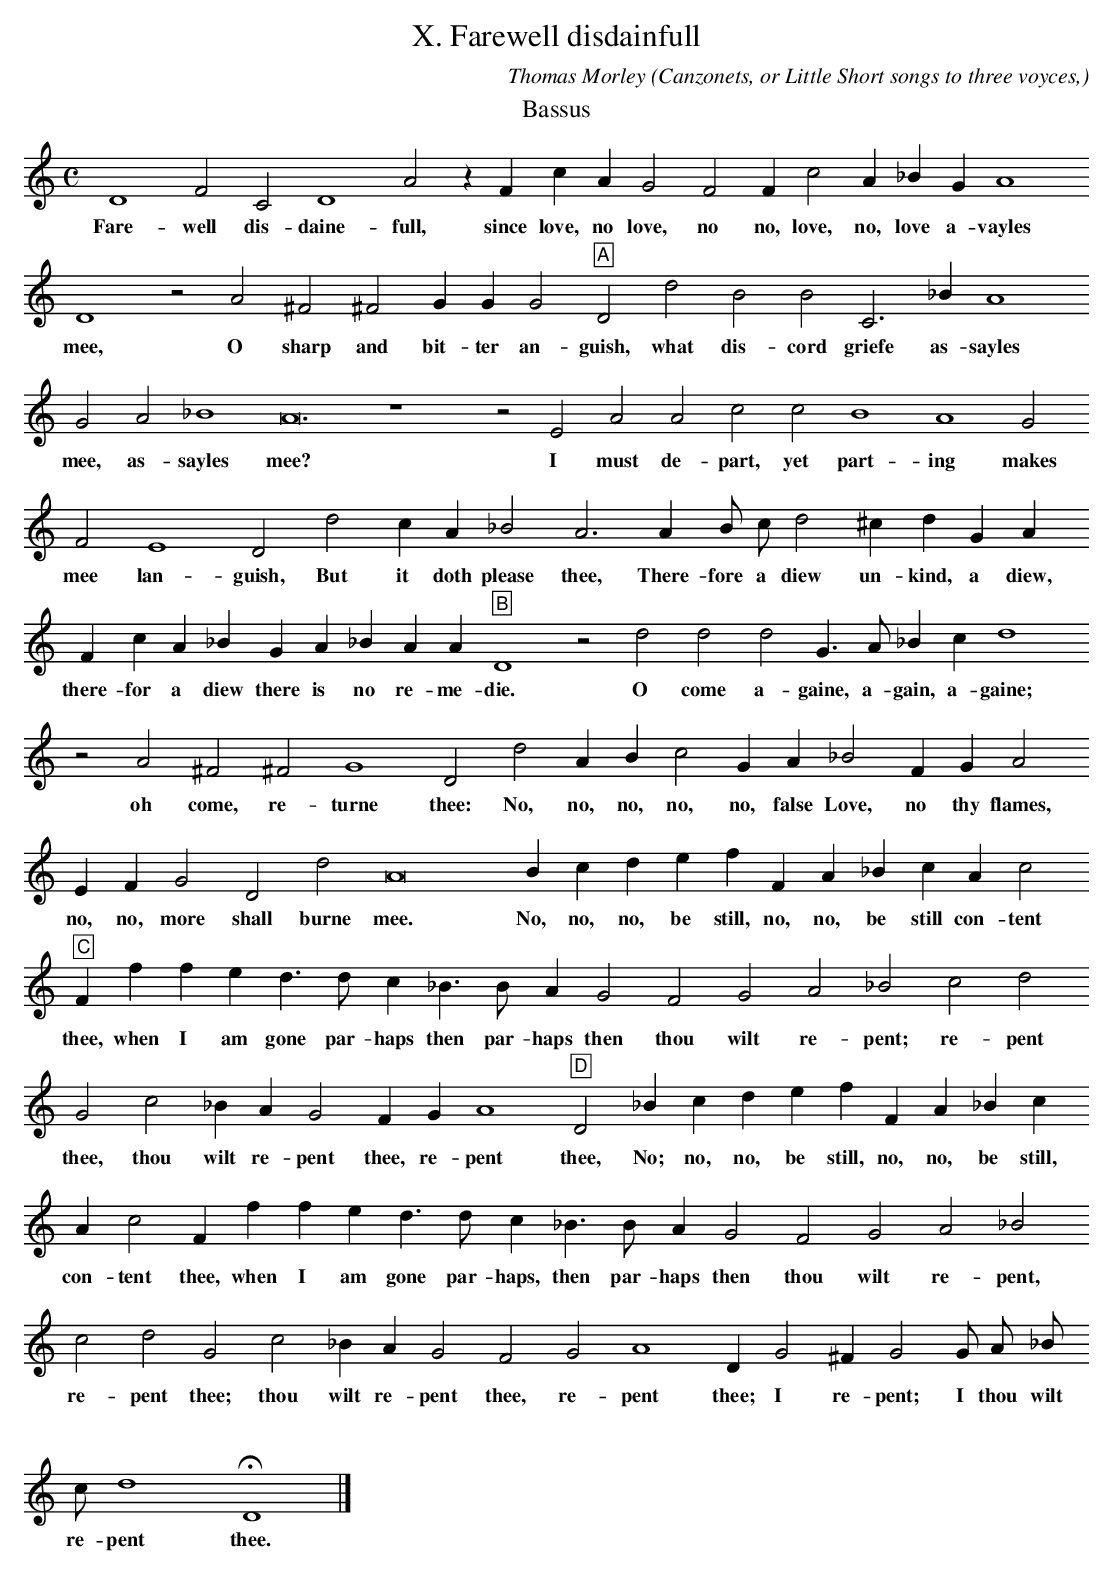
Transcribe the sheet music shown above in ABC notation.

X:1
T:X. Farewell disdainfull
O: Canzonets, or Little Short songs to three voyces,
C: Thomas Morley
M:C
K:C -8va
T: Bassus
L:1/4
D4 F2 C2 D4 A2 z F c A G2 F2\
w:Fare- well dis- daine- full, since love, no love, no
  F    c2    A _B    G   A4 D4 z2 A2 ^F2 ^F2\
w:no, love, no,  love a- vayles mee, O sharp and
  G    G   G2  "A"D2 d2 B2 B2 C3 _B A4 G2 A2 _B4 A12 z4 z2 E2 A2 A2\
w:bit- ter an- guish, what dis- cord griefe as- sayles mee, as- sayles mee? I must de-
c2 c2 B4 A4 G2 F2 E4 D2 d2 c A _B2 A3 A\
w:part, yet part- ing makes mee lan- guish, But it doth please thee, There-
B/ c/ d2 ^c d G A F c A _B G A _B A A "B"D4 z2 d2\
w:fore a diew un- kind, a diew, there- for a diew there is no re- me- die.  O
d2 d2 G > A _B c d4 z2 A2 ^F2 ^F2 G4 D2 d2 A B c2 G A _B2\
w:come a- gaine, a- gain, a- gaine; oh come, re- turne thee: No, no, no, no, no, false Love,
F G A2 E F G2 D2 d2 A8 B c d e f F A _B\
w:no thy flames, no, no, more shall burne mee.  No, no, no, be still, no, no, be
  c     A    c2   "C"F f f e d > d c _B > B A G2 F2 G2\
w:still con- tent thee, when I am gone par- haps then par- haps then thou wilt
A2 _B2 c2 d2 G2 c2 _B A G2 F G A4 "D"D2 _B c d e \
w:re- pent; re- pent thee, thou wilt re- pent thee, re- pent thee, No; no, no, be
f F A _B c A c2 F f f e d > d c _B > B A G2\
w:still, no, no, be still, con- tent thee, when I am gone par- haps, then par- haps then
F2 G2 A2 _B2 c2 d2 G2 c2 _B A G2 F2 G2 A4 D G2 ^F\
w:thou wilt re- pent, re- pent thee; thou wilt re- pent thee, re- pent thee; I re-
G2 G/ A/ _B/ c/ d4 HD4 |]\
w:pent; I thou wilt re- pent thee.
\
